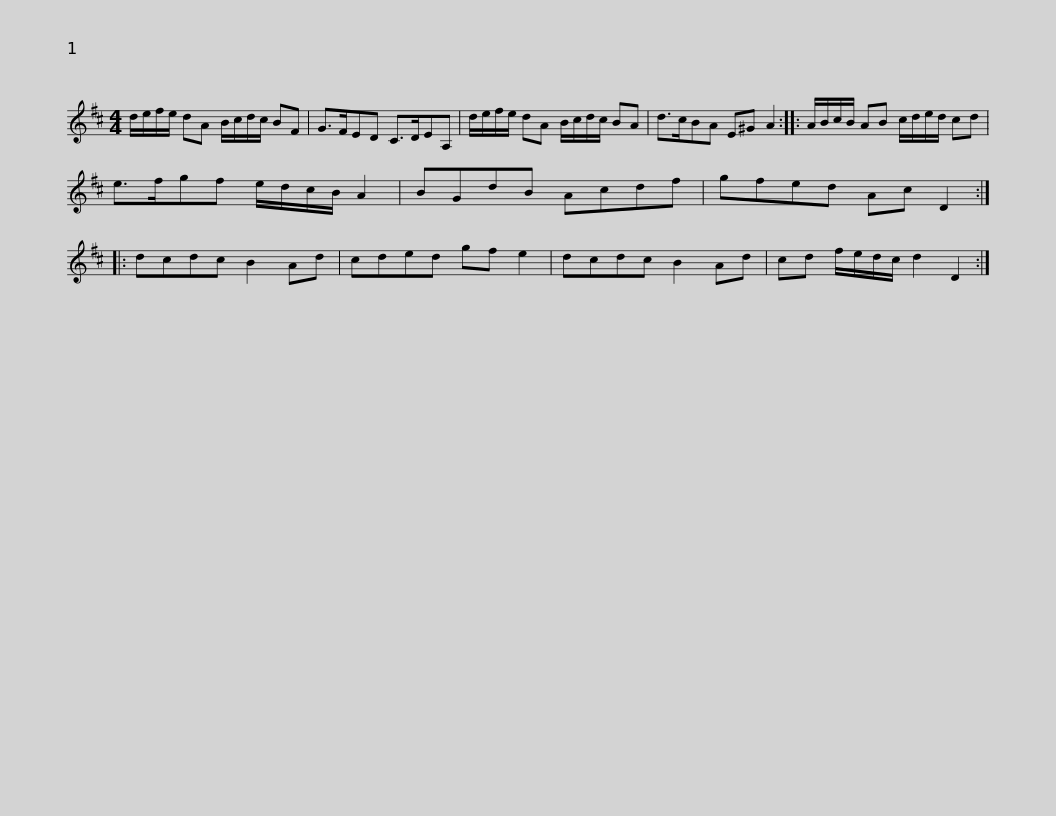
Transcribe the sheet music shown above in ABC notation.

X:1
L:1/8
M:4/4
I:linebreak $
K:D
V:1 treble
V:1
 d/e/f/e/ dA B/c/d/c/ BF | G>FED C>DEA, | d/e/f/e/ dA B/c/d/c/ BA | d>cBA E^G A2 ::$ A/B/c/B/ AB c/d/e/d/ cd | %5
 e>fgf e/d/c/B/ A2 | BGdB Acdf | gfed Ac D2 :: dcdc B2 Ad |$ cded gf e2 | %10
 dcdc B2 Ad | cd f/e/d/c/ d2 D2 :| %12
